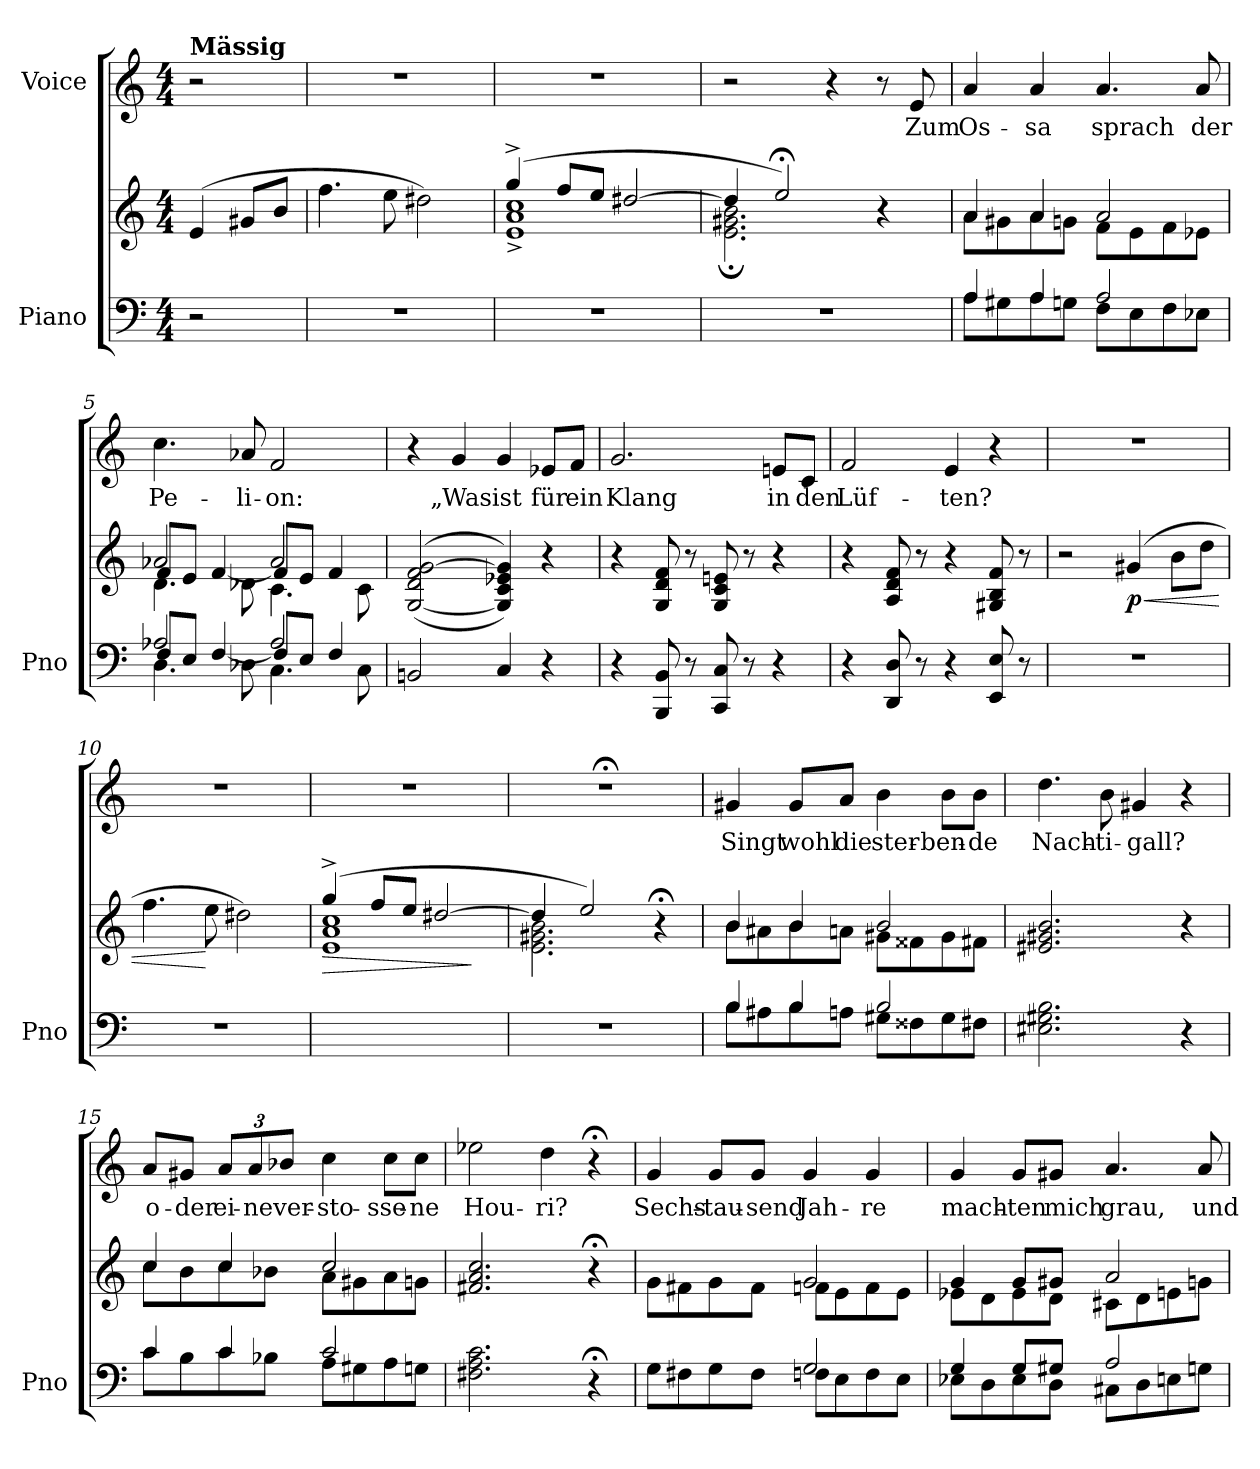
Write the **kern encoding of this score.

**kern	**kern	**dynam	**kern	**text
*part2	*part2	*part2	*part1	*part1
*staff3	*staff2	*staff2/3	*staff1	*staff1
*I"Piano	*	*	*I"Voice	*
*I'Pno	*	*	*	*
*clefF4	*clefG2	*	*clefG2	*
*k[]	*k[]	*	*k[]	*
*M4/4	*M4/4	*	*M4/4	*
=	=	=	=	=
!	!	!	!LO:TX:a:B:t=Mässig	!
!	!	!LO:DY:b	!	!
!	!	!LO:DY:n=1:b	!	!
2r	(4e/	p other-dynamics	2r	.
.	8g#X/L	.	.	.
.	8b/J	.	.	.
=1	=1	=1	=1	=1
1r	4.ff\	.	1r	.
.	8ee\	.	.	.
.	2dd#X\)	.	.	.
=2	=2	=2	=2	=2
*	*^	*	*	*
1r	(4gg^/	1e^ 1a^ 1cc^	.	1r	.
.	8ff/L	.	.	.	.
.	8ee/J	.	.	.	.
.	[2dd#X/	.	.	.	.
=3	=3	=3	=3	=3	=3
1r	4dd#/]	2.e\; 2.g#X\; 2.b\;	.	2r	.
.	2ee;</)	.	.	.	.
.	.	.	.	4r	.
.	4r	4ryy	.	8r	.
.	.	.	.	8e/	Zum
=4	=4	=4	=4	=4	=4
*^	*	*	*	*	*
4A/	8A\L	4a/	8a\L	.	4a/	Os-
.	8G#X\	.	8g#X\	.	.	.
4A/	8A\	4a/	8a\	.	4a/	-sa
.	8Gn\J	.	8gn\J	.	.	.
2A/	8F\L	2a/	8f\L	.	4.a/	sprach
.	8E\	.	8e\	.	.	.
.	8F\	.	8f\	.	.	.
.	8E-X\J	.	8e-X\J	.	8a/	der
=5	=5	=5	=5	=5	=5	=5
*	*^	*	*^	*	*	*
2A-X/	8F/L	4.D\	2a-X/	8f/L	4.d\	.	4.cc\	Pe-
.	8E/J	.	.	8e/J	.	.	.	.
.	[4F/	.	.	[4f/	.	.	.	.
.	.	8D-X\	.	.	8d-X\	.	8a-X/	-li-
2A-/	8F/L]	4.C\	2a-/	8f/L]	4.c\	.	2f/	on:
.	8E/J	.	.	8e/J	.	.	.	.
.	4F/	.	.	4f/	.	.	.	.
.	.	8C\	.	.	8c\	.	.	.
*v	*v	*v	*	*	*	*	*	*
*	*v	*v	*v	*	*	*
=6	=6	=6	=6	=6
2BBn/	(<(<[2G/ 2d/ 2f/ [2g/	.	4r	.
.	.	.	4g/	„Was
4C/	4G/] 4c/ 4e-X/ 4g/]))	.	4g/	ist
4r	4r	.	8e-X/L	für
.	.	.	8f/J	ein
=7	=7	=7	=7	=7
4r	4r	.	2.g/	Klang
8BBB/ 8BB/	8G/ 8d/ 8f/	.	.	.
8r	8r	.	.	.
8CC/ 8C/	8G/ 8c/ 8en/	.	.	.
8r	8r	.	.	.
4r	4r	.	8en/L	in
.	.	.	8c/J	den
=8	=8	=8	=8	=8
4r	4r	.	2f/	Lüf-
8DD/ 8D/	8A/ 8d/ 8f/	.	.	.
8r	8r	.	.	.
4r	4r	.	4e/	-ten?
8EE/ 8E/	8G#X/ 8B/ 8f/	.	4r	.
8r	8r	.	.	.
=9	=9	=9	=9	=9
1r	2r	.	1r	.
!	!	!LO:HP:b	!	!
!	!	!LO:DY:n=1:b	!	!
.	(4g#X/	< p	.	.
.	8b\L	.	.	.
.	8dd\J	.	.	.
=10	=10	=10	=10	=10
1r	4.ff\	.	1r	.
.	8ee\	[	.	.
.	2dd#X\)	.	.	.
=11	=11	=11	=11	=11
!	!	!LO:HP:b	!	!
*	*^	*	*	*
1ryy	(4gg^/	1e 1a 1cc	>	1r	.
.	8ff/L	.	.	.	.
.	8ee/J	.	.	.	.
.	[2dd#X/	.	.	.	.
*	*v	*v	*	*	*
.	.	]	.	.
=12	=12	=12	=12	=12
*	*^	*	*	*
1r	4dd#/]	2.e\ 2.g#X\ 2.b\	.	1r;<	.
.	2ee/)	.	.	.	.
.	4r;<	4ryy	.	.	.
=13	=13	=13	=13	=13	=13
*^	*	*	*	*	*
4B/	8B\L	4b/	8b\L	.	4g#X/	Singt
.	8A#X\	.	8a#X\	.	.	.
4B/	8B\	4b/	8b\	.	8g#/L	wohl
.	8An\J	.	8an\J	.	8a/J	die
2B/	8G#X\L	2b/	8g#X\L	.	4b\	ster-
.	8F##X\	.	8f##X\	.	.	.
.	8G#\	.	8g#\	.	8b\L	-ben-
.	8F#X\J	.	8f#X\J	.	8b\J	-de
*v	*v	*	*	*	*	*
*	*v	*v	*	*	*
=14	=14	=14	=14	=14
2.E#X\ 2.G#X\ 2.B\	2.e#X/ 2.g#X/ 2.b/	.	4.dd\	Nach-
.	.	.	8b\	-ti-
.	.	.	4g#X/	gall?
4r	4r	.	4r	.
=15	=15	=15	=15	=15
*^	*^	*	*	*
4c/	8c\L	4cc/	8cc\L	.	8a/L	o-
.	8B\	.	8b\	.	8g#X/J	-der
4c/	8c\	4cc/	8cc\	.	12a/L	ei-
.	.	.	.	.	12a/	-ne
.	8B-X\J	.	8b-X\J	.	.	.
.	.	.	.	.	12b-X/J	ver-
2c/	8A\L	2cc/	8a\L	.	4cc\	-sto-
.	8G#X\	.	8g#X\	.	.	.
.	8A\	.	8a\	.	8cc\L	-sse-
.	8Gn\J	.	8gn\J	.	8cc\J	-ne
*v	*v	*	*	*	*	*
*	*v	*v	*	*	*
=16	=16	=16	=16	=16
2.F#X\ 2.A\ 2.c\	2.f#X/ 2.a/ 2.cc/	.	2ee-X\	Hou-
.	.	.	4dd\	-ri?
4r;<	4r;<	.	4r;<	.
=17	=17	=17	=17	=17
*^	*^	*	*	*
2ryy	8G\L	2ryy	8g\L	.	4g/	Sechs-
.	8F#X\	.	8f#X\	.	.	.
.	8G\	.	8g\	.	8g/L	-tau-
.	8F#\J	.	8f#\J	.	8g/J	-send
2G/	8Fn\L	2g/	8fn\L	.	4g/	Jah-
.	8E\	.	8e\	.	.	.
.	8F\	.	8f\	.	4g/	-re
.	8E\J	.	8e\J	.	.	.
=18	=18	=18	=18	=18	=18	=18
4G/	8E-X\L	4g/	8e-X\L	.	4g/	mach-
.	8D\	.	8d\	.	.	.
8G/L	8E-\	8g/L	8e-\	.	8g/L	-ten
8G#X/J	8D\J	8g#X/J	8d\J	.	8g#X/J	mich
2A/	8C#X\L	2a/	8c#X\L	.	4.a/	grau,
.	8D\	.	8d\	.	.	.
.	8En\	.	8en\	.	.	.
.	8Gn\J	.	8gn\J	.	8a/	und
*v	*v	*	*	*	*	*
*	*v	*v	*	*	*
=	=	=	=	=
*-	*-	*-	*-	*-
